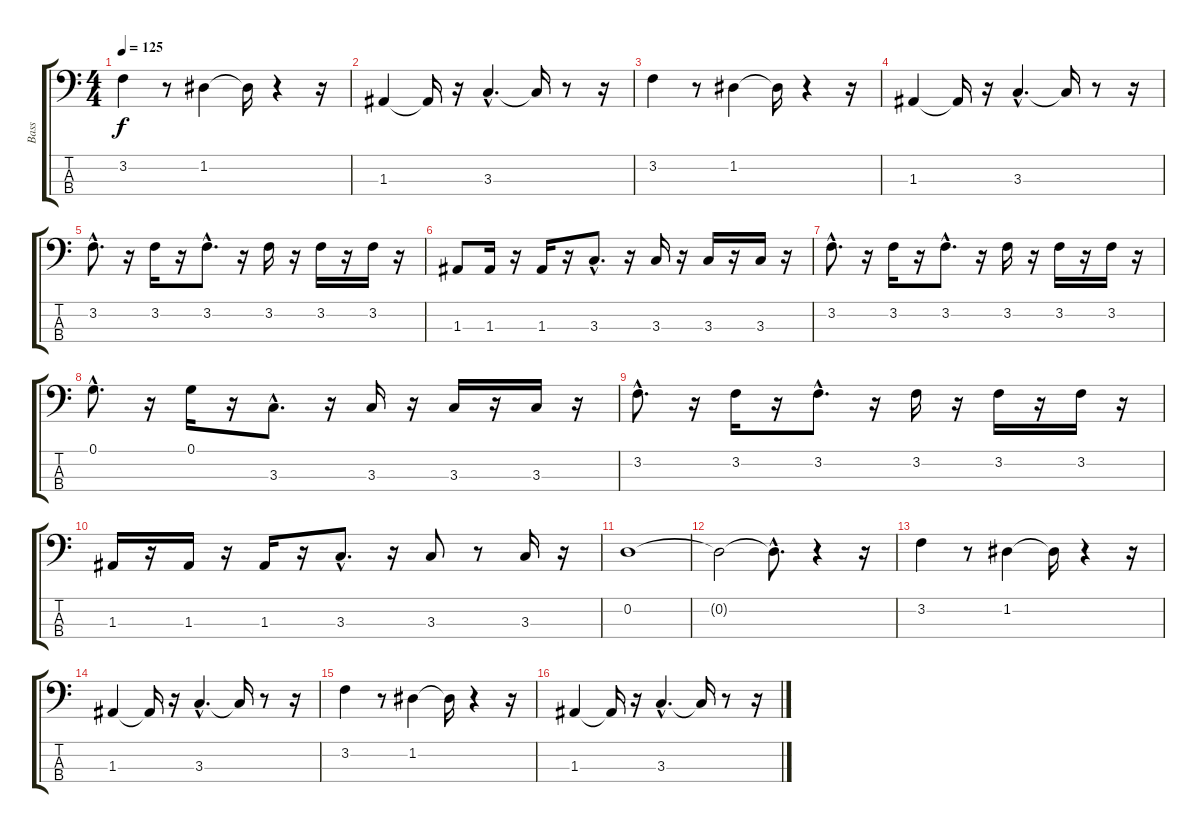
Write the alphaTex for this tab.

\track ("Bass" "Bass") {instrument acousticbass}
\staff {score tabs}
\tuning (G2 D2 A1 E1) {hide}
\ts (4 4)
\tempo 125
\clef f4
\ks c
3.2.4{dy f} r.8 1.2.4 1.2{t}.16 r.4 r.16 |
1.3.4 1.3{t}.16 r.16 3.3{hac}.4{d} 3.3{t}.16 r.8 r.16 |
3.2.4 r.8 1.2.4 1.2{t}.16 r.4 r.16 |
1.3.4 1.3{t}.16 r.16 3.3{hac}.4{d} 3.3{t}.16 r.8 r.16 |
3.2{hac}.8{d} r.16 3.2.16 r.16 3.2{hac}.8{d} r.16 3.2.16 r.16 3.2.16 r.16 3.2.16 r.16 |
1.3.8 1.3.16 r.16 1.3.16 r.16 3.3{hac}.8{d} r.16 3.3.16 r.16 3.3.16 r.16 3.3.16 r.16 |
3.2{hac}.8{d} r.16 3.2.16 r.16 3.2{hac}.8{d} r.16 3.2.16 r.16 3.2.16 r.16 3.2.16 r.16 |
0.1{hac}.8{d} r.16 0.1.16 r.16 3.3{hac}.8{d} r.16 3.3.16 r.16 3.3.16 r.16 3.3.16 r.16 |
3.2{hac}.8{d} r.16 3.2.16 r.16 3.2{hac}.8{d} r.16 3.2.16 r.16 3.2.16 r.16 3.2.16 r.16 |
1.3.16 r.16 1.3.16 r.16 1.3.16 r.16 3.3{hac}.8{d} r.16 3.3.8 r.8 3.3.16 r.16 |
0.2.1 |
0.2{t}.2 0.2{hac t}.8{d} r.4 r.16 |
3.2.4 r.8 1.2.4 1.2{t}.16 r.4 r.16 |
1.3.4 1.3{t}.16 r.16 3.3{hac}.4{d} 3.3{t}.16 r.8 r.16 |
3.2.4 r.8 1.2.4 1.2{t}.16 r.4 r.16 |
1.3.4 1.3{t}.16 r.16 3.3{hac}.4{d} 3.3{t}.16 r.8 r.16
